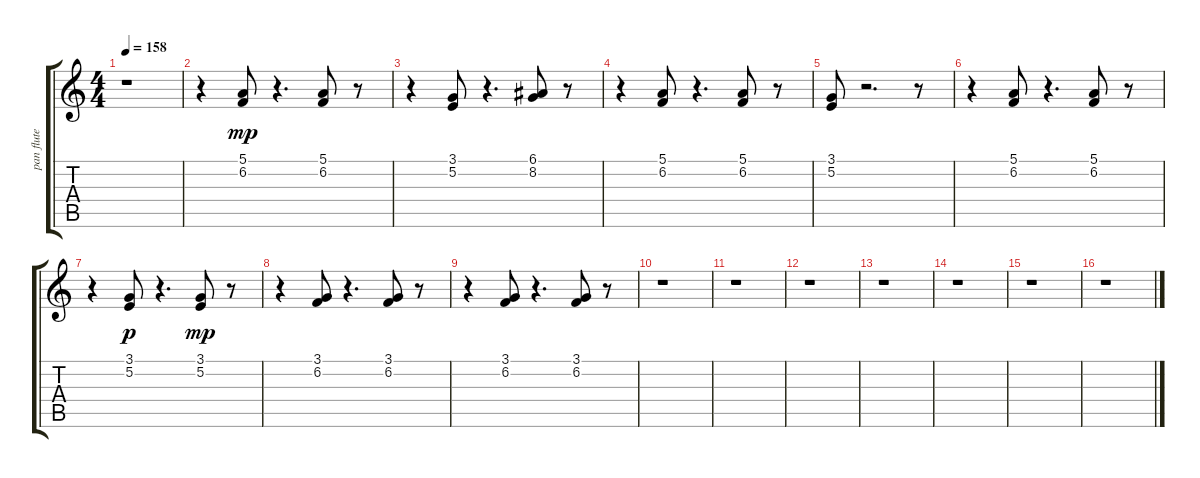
\track ("pan flute" "pan flute") {instrument panflute}
\staff {score tabs}
\tuning (E4 B3 G3 D3 A2 E2) {hide}
\ts (4 4)
\tempo 158
\clef g2
\ks c
r.1{dy mp} |
r.4 (5.1 6.2).8{balance 8} r.4{d} (5.1 6.2).8 r.8 |
r.4 (3.1 5.2).8 r.4{d} (6.1 8.2).8 r.8 |
r.4 (5.1 6.2).8 r.4{d} (5.1 6.2).8 r.8 |
(3.1 5.2).8 r.2{d} r.8 |
r.4 (5.1 6.2).8 r.4{d} (5.1 6.2).8 r.8 |
r.4 (3.1 5.2).8{dy p} r.4{d} (3.1 5.2).8{dy mp} r.8 |
r.4 (3.1 6.2).8 r.4{d} (3.1 6.2).8 r.8 |
r.4 (3.1 6.2).8 r.4{d} (3.1 6.2).8 r.8 |
r.1 |
r.1 |
r.1 |
r.1 |
r.1 |
r.1 |
r.1
